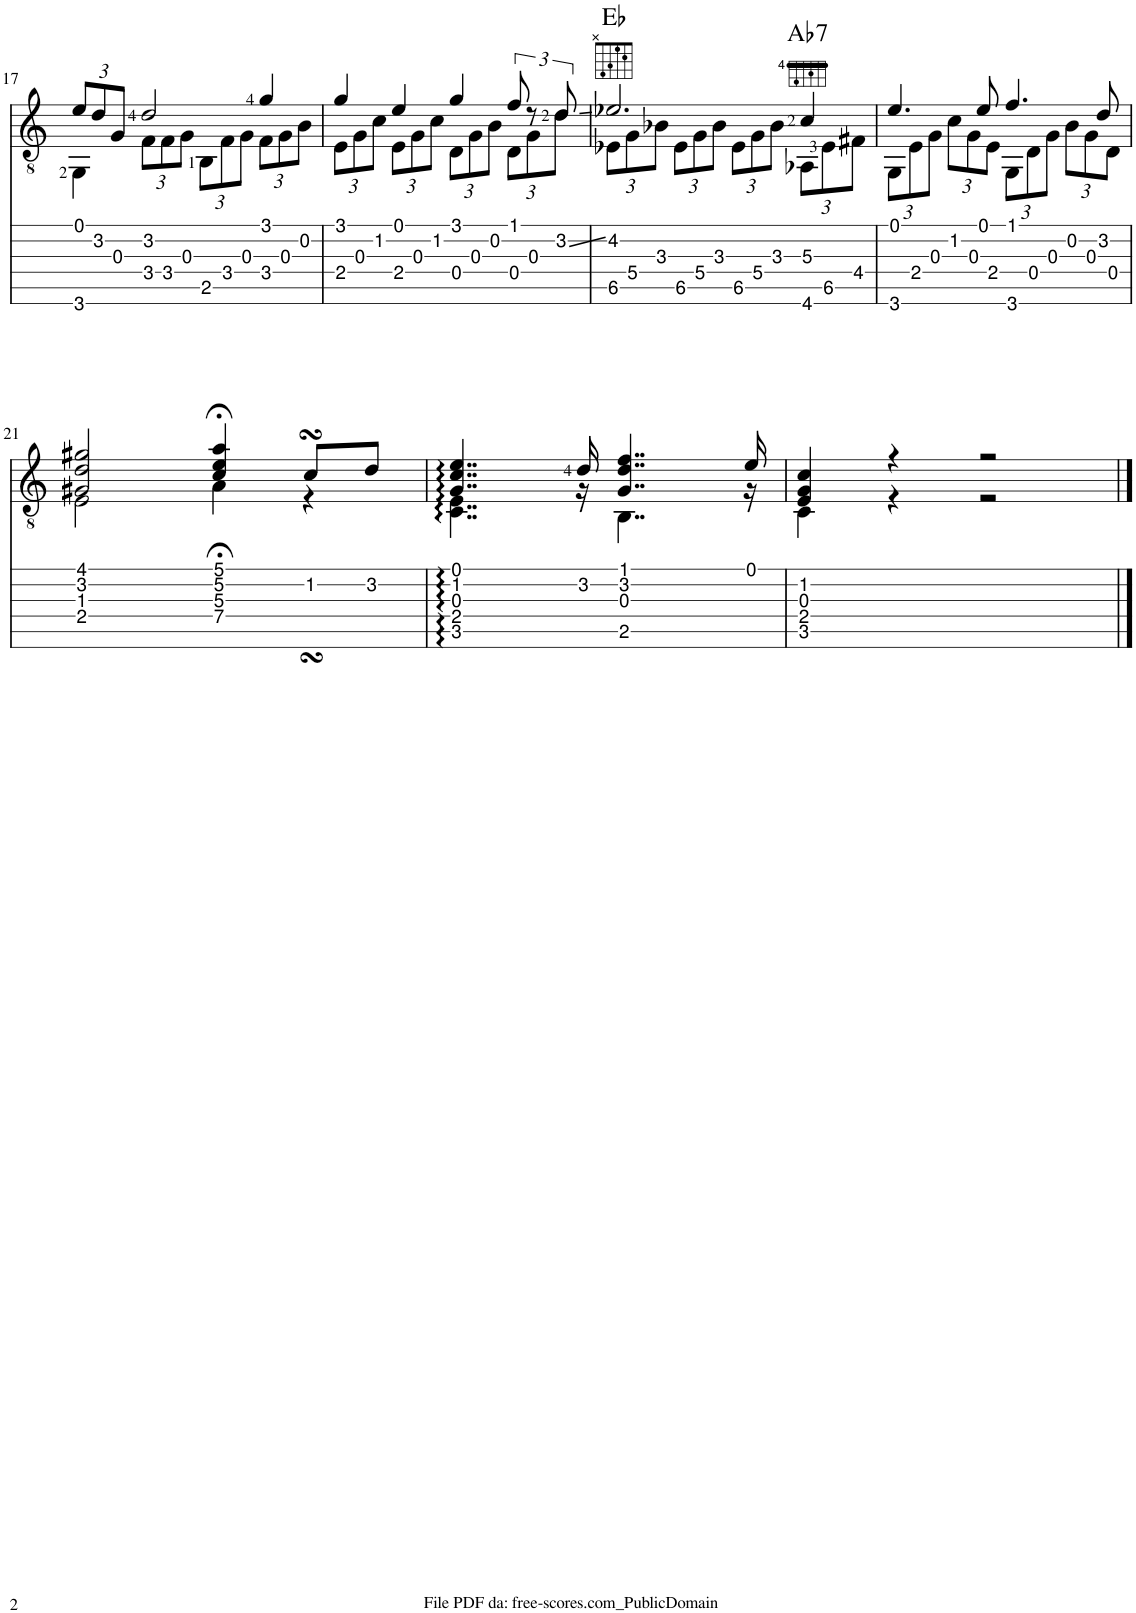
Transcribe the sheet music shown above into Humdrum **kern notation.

**kern	**kern	**harte
*part1	*part1	*part1
*staff2	*staff1	*
*I"Guitar	*	*
*I'Guit.	*	*
!!LO:PB:g=z
*	*clefGv2	*
*k[]	*k[]	*
*M4/4	*M4/4	*
*met(c)	*met(c)	*
*Xbrackettup	*Xbrackettup	*
=17	=17	=17
*^	*^	*
12eL	4GG	12e/L	4GG\	.
12d	.	12d/	.	.
12GJ	.	12G/J	.	.
2d	12FL	2d/	12F\L	.
.	12F	.	12F\	.
.	12GJ	.	12G\J	.
.	12BBL	.	12BB\L	.
.	12F	.	12F\	.
.	12GJ	.	12G\J	.
4g	12FL	4g/	12F\L	.
.	12G	.	12G\	.
.	12BJ	.	12B\J	.
=18	=18	=18	=18	=18
4g	12EL	4g/	12E\L	.
.	12G	.	12G\	.
.	12cJ	.	12c\J	.
4e	12EL	4e/	12E\L	.
.	12G	.	12G\	.
.	12cJ	.	12c\J	.
4g	12DL	4g/	12D\L	.
.	12G	.	12G\	.
.	12BJ	.	12B\J	.
*	*	*brackettup	*Xbrackettup	*
12f	12DL	12f/	12D\L	.
12r	12G	12r	12G\	.
12d	12dJ	12d/	12d\J	.
=19	=19	=19	=19	=19
2.e-	12E-L	2.e-X/	12E-X\L	Eb:maj
.	12G	.	12G\	.
.	12B-J	.	12B-X\J	.
.	12E-L	.	12E-\L	.
.	12G	.	12G\	.
.	12B-J	.	12B-\J	.
.	12E-L	.	12E-\L	.
.	12G	.	12G\	.
.	12B-J	.	12B-\J	.
!	!	!	!	!LO:H:kt=7
4c	12AA-L	4c/	12AA-X\L	Ab:7
.	12E-	.	12E-\	.
.	12F#J	.	12F#X\J	.
=20	=20	=20	=20	=20
4.e	12GGL	4.e/	12GG\L	.
.	12E	.	12E\	.
.	12GJ	.	12G\J	.
.	12cL	.	12c\L	.
.	12G	.	12G\	.
8e	.	8e/	.	.
.	12EJ	.	12E\J	.
4.f	12GGL	4.f/	12GG\L	.
.	12D	.	12D\	.
.	12GJ	.	12G\J	.
.	12BL	.	12B\L	.
.	12G	.	12G\	.
8d	.	8d/	.	.
.	12DJ	.	12D\J	.
!!LO:LB:g=z	!!
=21	=21	=21	=21	=21
2G# 2d 2g#	2E	2G#X/ 2d/ 2g#X/	2E\	.
4c;< 4e;< 4a;<	4A	4c/;< 4e/;< 4a/;<	4A\	.
8csSSsL	4r	8csSSs/L	4r	.
8dJ	.	8d/J	.	.
=22	=22	=22	=22	=22
4..G: 4..c: 4..e:	4..C: 4..E:	4..G/: 4..c/: 4..e/:	4..C\: 4..E\:	.
16d	16r	16d/	16r	.
4..G 4..d 4..f	4..BB	4..G/ 4..d/ 4..f/	4..BB\	.
16e	16r	16e/	16r	.
=23	=23	=23	=23	=23
4E 4G 4c	4C	4E/ 4G/ 4c/	4C\	.
4r	4r	4r	4r	.
2r	2r	2r	2r	.
*v	*v	*	*	*
*	*v	*v	*
==	==	==
*-	*-	*-
